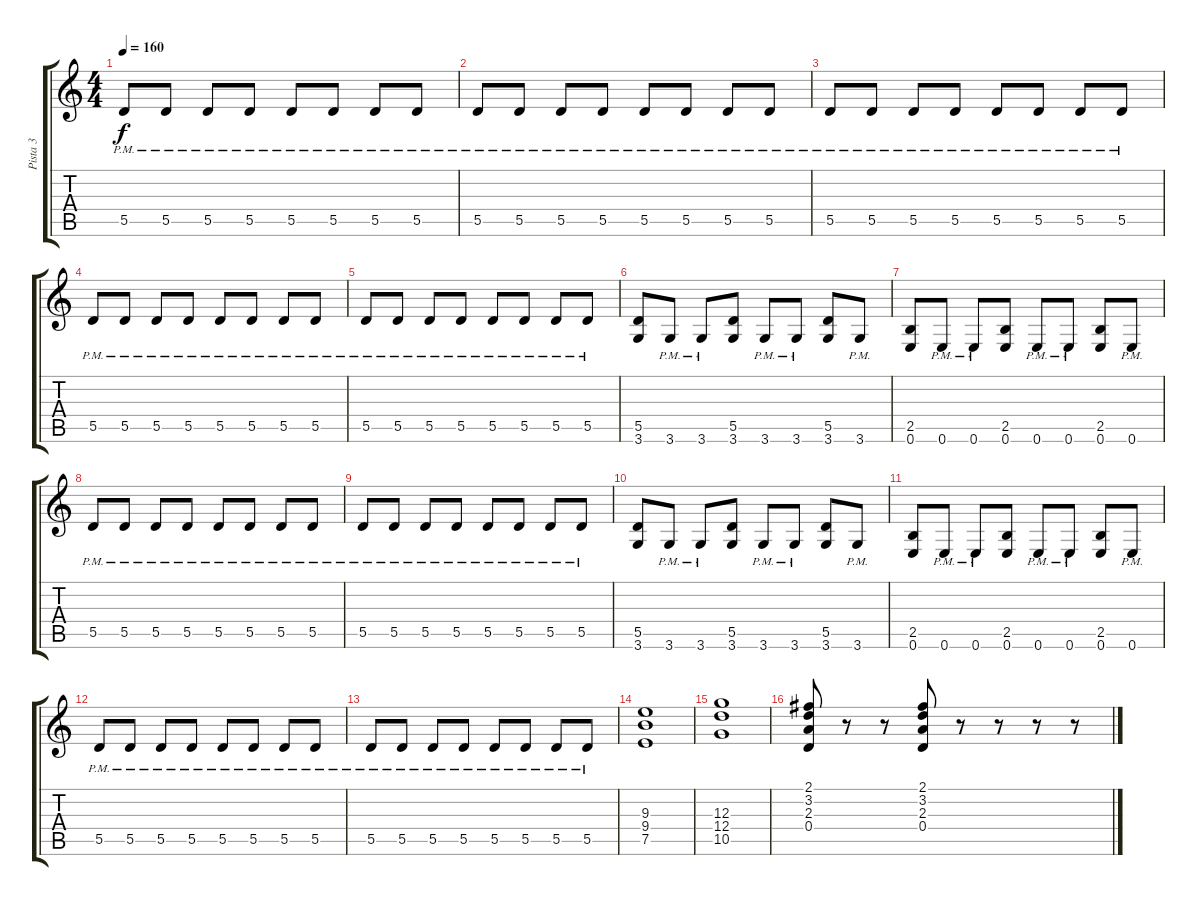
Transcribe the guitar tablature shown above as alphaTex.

\track ("Pista 3" "Pista 3") {instrument overdrivenguitar}
\staff {score tabs}
\tuning (E4 B3 G3 D3 A2 E2) {hide}
\ts (4 4)
\tempo 160
\clef g2
\ks c
5.5{pm}.8{dy f instrument overdrivenguitar} 5.5{pm}.8 5.5{pm}.8 5.5{pm}.8 5.5{pm}.8 5.5{pm}.8 5.5{pm}.8 5.5{pm}.8 |
5.5{pm}.8 5.5{pm}.8 5.5{pm}.8 5.5{pm}.8 5.5{pm}.8 5.5{pm}.8 5.5{pm}.8 5.5{pm}.8 |
5.5{pm}.8 5.5{pm}.8 5.5{pm}.8 5.5{pm}.8 5.5{pm}.8 5.5{pm}.8 5.5{pm}.8 5.5{pm}.8 |
5.5{pm}.8 5.5{pm}.8 5.5{pm}.8 5.5{pm}.8 5.5{pm}.8 5.5{pm}.8 5.5{pm}.8 5.5{pm}.8 |
5.5{pm}.8 5.5{pm}.8 5.5{pm}.8 5.5{pm}.8 5.5{pm}.8 5.5{pm}.8 5.5{pm}.8 5.5{pm}.8 |
(5.5 3.6).8 3.6{pm}.8 3.6{pm}.8 (5.5 3.6).8 3.6{pm}.8 3.6{pm}.8 (5.5 3.6).8 3.6{pm}.8 |
(2.5 0.6).8 0.6{pm}.8 0.6{pm}.8 (2.5 0.6).8 0.6{pm}.8 0.6{pm}.8 (2.5 0.6).8 0.6{pm}.8 |
5.5{pm}.8 5.5{pm}.8 5.5{pm}.8 5.5{pm}.8 5.5{pm}.8 5.5{pm}.8 5.5{pm}.8 5.5{pm}.8 |
5.5{pm}.8 5.5{pm}.8 5.5{pm}.8 5.5{pm}.8 5.5{pm}.8 5.5{pm}.8 5.5{pm}.8 5.5{pm}.8 |
(5.5 3.6).8 3.6{pm}.8 3.6{pm}.8 (5.5 3.6).8 3.6{pm}.8 3.6{pm}.8 (5.5 3.6).8 3.6{pm}.8 |
(2.5 0.6).8 0.6{pm}.8 0.6{pm}.8 (2.5 0.6).8 0.6{pm}.8 0.6{pm}.8 (2.5 0.6).8 0.6{pm}.8 |
5.5{pm}.8 5.5{pm}.8 5.5{pm}.8 5.5{pm}.8 5.5{pm}.8 5.5{pm}.8 5.5{pm}.8 5.5{pm}.8 |
5.5{pm}.8 5.5{pm}.8 5.5{pm}.8 5.5{pm}.8 5.5{pm}.8 5.5{pm}.8 5.5{pm}.8 5.5{pm}.8 |
(9.3 9.4 7.5).1 |
(12.3 12.4 10.5).1 |
(2.1 3.2 2.3 0.4).8 r.8 r.8 (2.1 3.2 2.3 0.4).8 r.8 r.8 r.8 r.8
